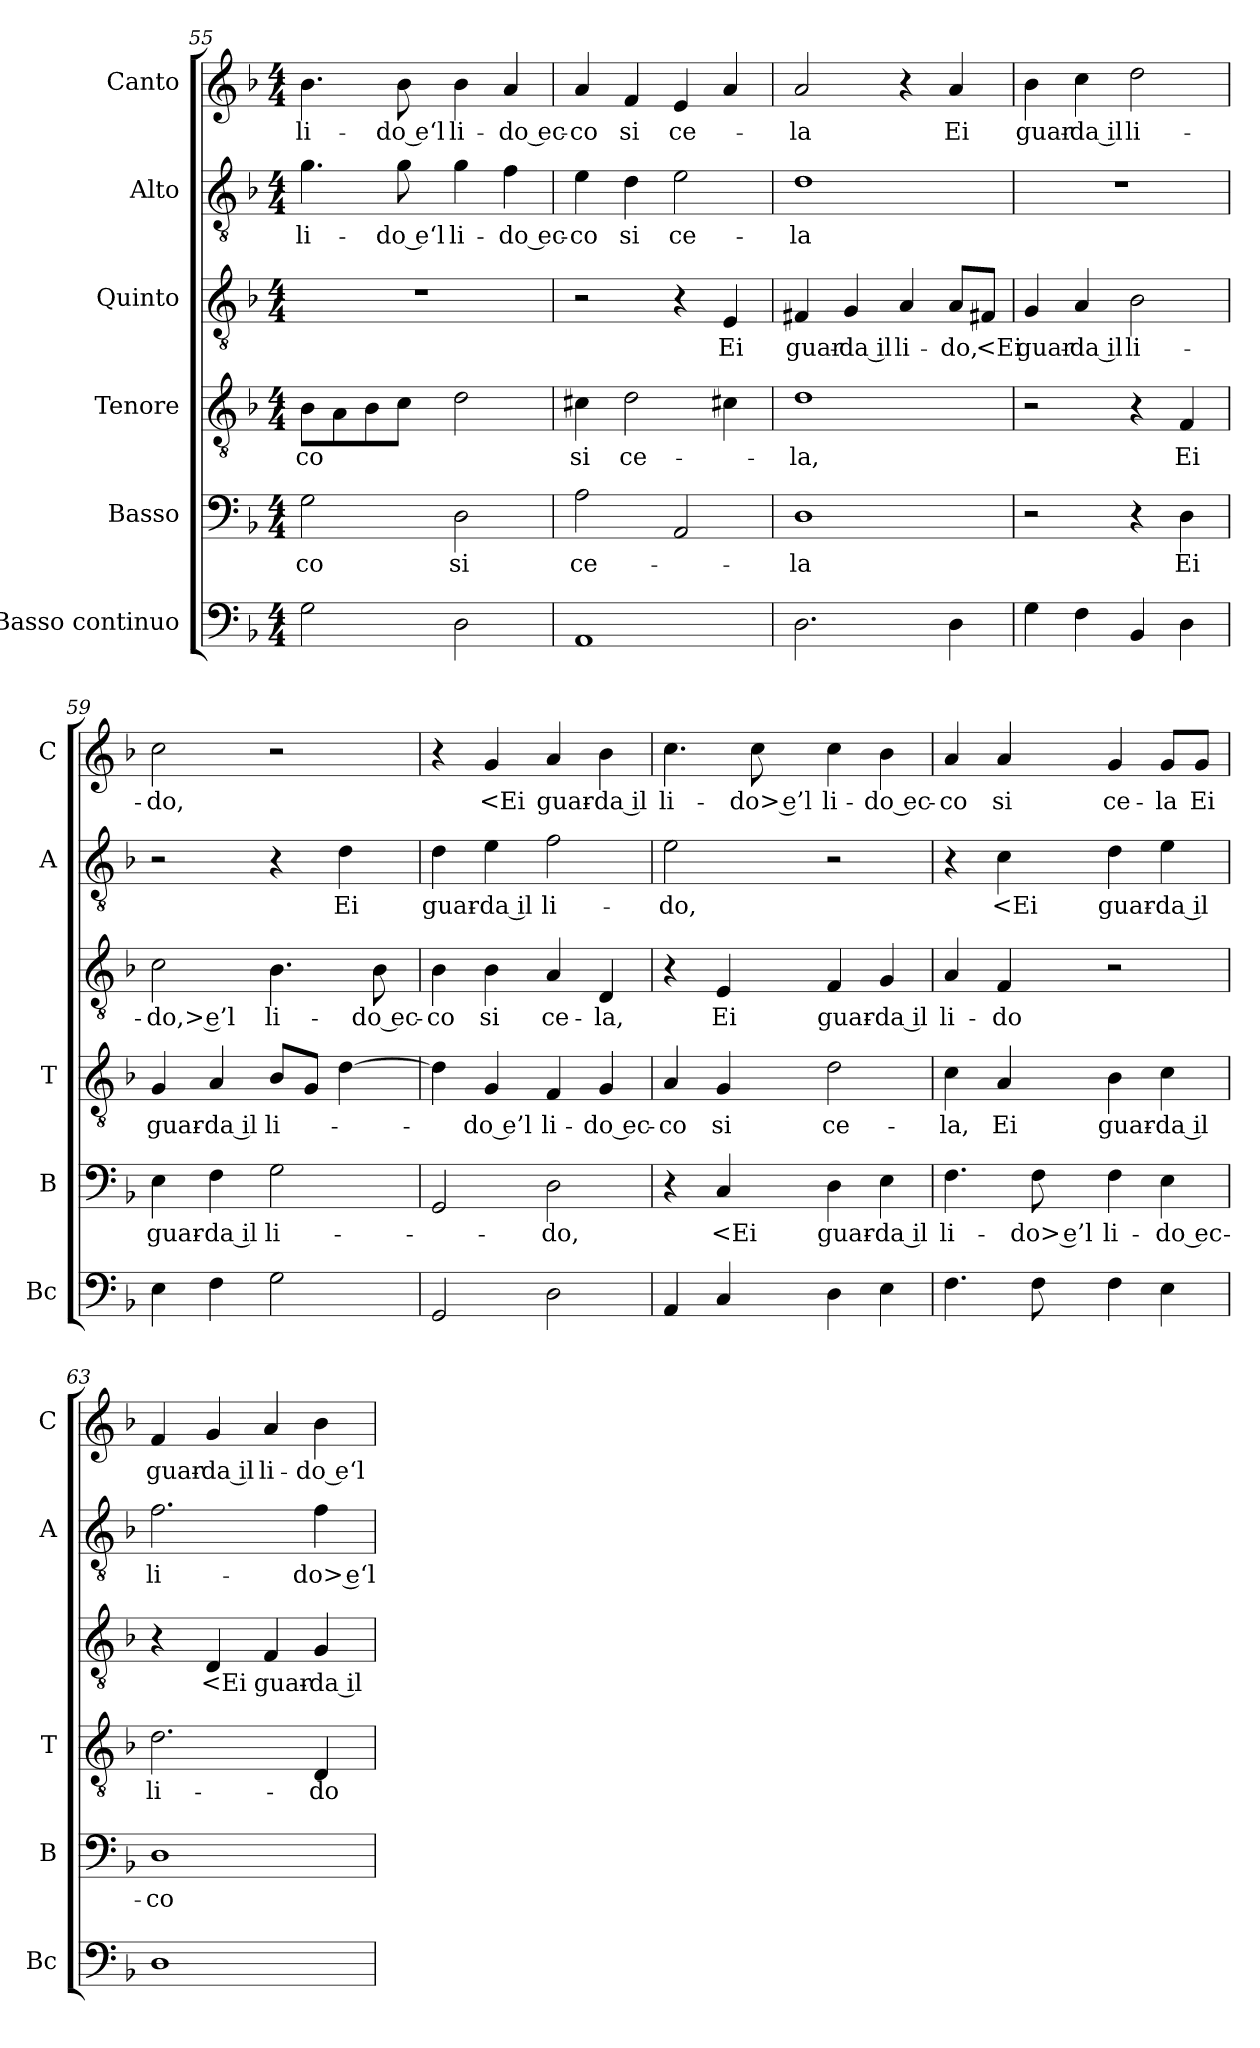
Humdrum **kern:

**kern	**kern	**text	**kern	**text	**kern	**text	**kern	**text	**kern	**text
*part6	*part5	*part5	*part4	*part4	*part3	*part3	*part2	*part2	*part1	*part1
*staff6	*staff5	*staff5	*staff4	*staff4	*staff3	*staff3	*staff2	*staff2	*staff1	*staff1
*I"Basso continuo	*I"Basso	*	*I"Tenore	*	*I"Quinto	*	*I"Alto	*	*I"Canto	*
*I'Bc	*I'B	*	*I'T	*	*	*	*I'A	*	*I'C	*
*clefF4	*clefF4	*	*clefGv2	*	*clefGv2	*	*clefGv2	*	*clefG2	*
*k[b-]	*k[b-]	*	*k[b-]	*	*k[b-]	*	*k[b-]	*	*k[b-]	*
*F:	*F:	*	*F:	*	*F:	*	*F:	*	*F:	*
*M4/4	*M4/4	*	*M4/4	*	*M4/4	*	*M4/4	*	*M4/4	*
=55	=55	=55	=55	=55	=55	=55	=55	=55	=55	=55
2G	2G	-co	8B-L	-co	1r	.	4.g	li-	4.b-	li-
.	.	.	8A	.	.	.	.	.	.	.
.	.	.	8B-	.	.	.	.	.	.	.
.	.	.	8cJ	.	.	.	8g	-do e‘l	8b-	-do e‘l
2D	2D	si	2d	.	.	.	4g	li-	4b-	li-
.	.	.	.	.	.	.	4f	-do ec-	4a	-do ec-
=56	=56	=56	=56	=56	=56	=56	=56	=56	=56	=56
1AA	2A	ce-	4c#X	si	2r	.	4e	-co	4a	-co
.	.	.	2d	ce-	.	.	4d	si	4f	si
.	2AA	.	.	.	4r	.	2e	ce-	4e	ce-
.	.	.	4c#X	.	4E	Ei	.	.	4a	.
=57	=57	=57	=57	=57	=57	=57	=57	=57	=57	=57
2.D	1D	-la	1d	-la,	4F#X	guar-	1d	-la	2a	-la
.	.	.	.	.	4G	-da il	.	.	.	.
.	.	.	.	.	4A	li-	.	.	4r	.
4D	.	.	.	.	8A/L	-do,	.	.	4a	Ei
.	.	.	.	.	8F#X/J	<Ei	.	.	.	.
=58	=58	=58	=58	=58	=58	=58	=58	=58	=58	=58
4G	2r	.	2r	.	4G	guar-	1r	.	4b-	guar-
4F	.	.	.	.	4A	-da il	.	.	4cc	-da il
4BB-	4r	.	4r	.	2B-	li-	.	.	2dd	li-
4D	4D	Ei	4F	Ei	.	.	.	.	.	.
=59	=59	=59	=59	=59	=59	=59	=59	=59	=59	=59
4E	4E	guar-	4G	guar-	2c	-do,> e’l	2r	.	2cc	-do,
4F	4F	-da il	4A	-da il	.	.	.	.	.	.
2G	2G	li-	8B-L	li-	4.B-	li-	4r	.	2r	.
.	.	.	8GJ	.	.	.	.	.	.	.
.	.	.	[4d	.	.	.	4d	Ei	.	.
.	.	.	.	.	8B-	-do ec-	.	.	.	.
=60	=60	=60	=60	=60	=60	=60	=60	=60	=60	=60
2GG	2GG	.	4d]	.	4B-	-co	4d	guar-	4r	.
.	.	.	4G	-do e’l	4B-	si	4e	-da il	4g	<Ei
2D	2D	-do,	4F	li-	4A	ce-	2f	li-	4a	guar-
.	.	.	4G	-do ec-	4D	-la,	.	.	4b-	-da il
=61	=61	=61	=61	=61	=61	=61	=61	=61	=61	=61
4AA	4r	.	4A	-co	4r	.	2e	-do,	4.cc	li-
4C	4C	<Ei	4G	si	4E	Ei	.	.	.	.
.	.	.	.	.	.	.	.	.	8cc	-do> e’l
4D	4D	guar-	2d	ce-	4F	guar-	2r	.	4cc	li-
4E	4E	-da il	.	.	4G	-da il	.	.	4b-	-do ec-
=62	=62	=62	=62	=62	=62	=62	=62	=62	=62	=62
4.F	4.F	li-	4c	-la,	4A	li-	4r	.	4a	-co
.	.	.	4A	Ei	4F	-do	4c	<Ei	4a	si
8F	8F	-do> e’l	.	.	.	.	.	.	.	.
4F	4F	li-	4B-	guar-	2r	.	4d	guar-	4g	ce-
4E	4E	-do ec-	4c	-da il	.	.	4e	-da il	8g/L	-la
.	.	.	.	.	.	.	.	.	8g/J	Ei
=63	=63	=63	=63	=63	=63	=63	=63	=63	=63	=63
1D	1D	-co	2.d	li-	4r	.	2.f	li-	4f	guar-
.	.	.	.	.	4D	<Ei	.	.	4g	-da il
.	.	.	.	.	4F	guar-	.	.	4a	li-
.	.	.	4D	-do	4G	-da il	4f	-do> e‘l	4b-	-do e‘l
=	=	=	=	=	=	=	=	=	=	=
*-	*-	*-	*-	*-	*-	*-	*-	*-	*-	*-
